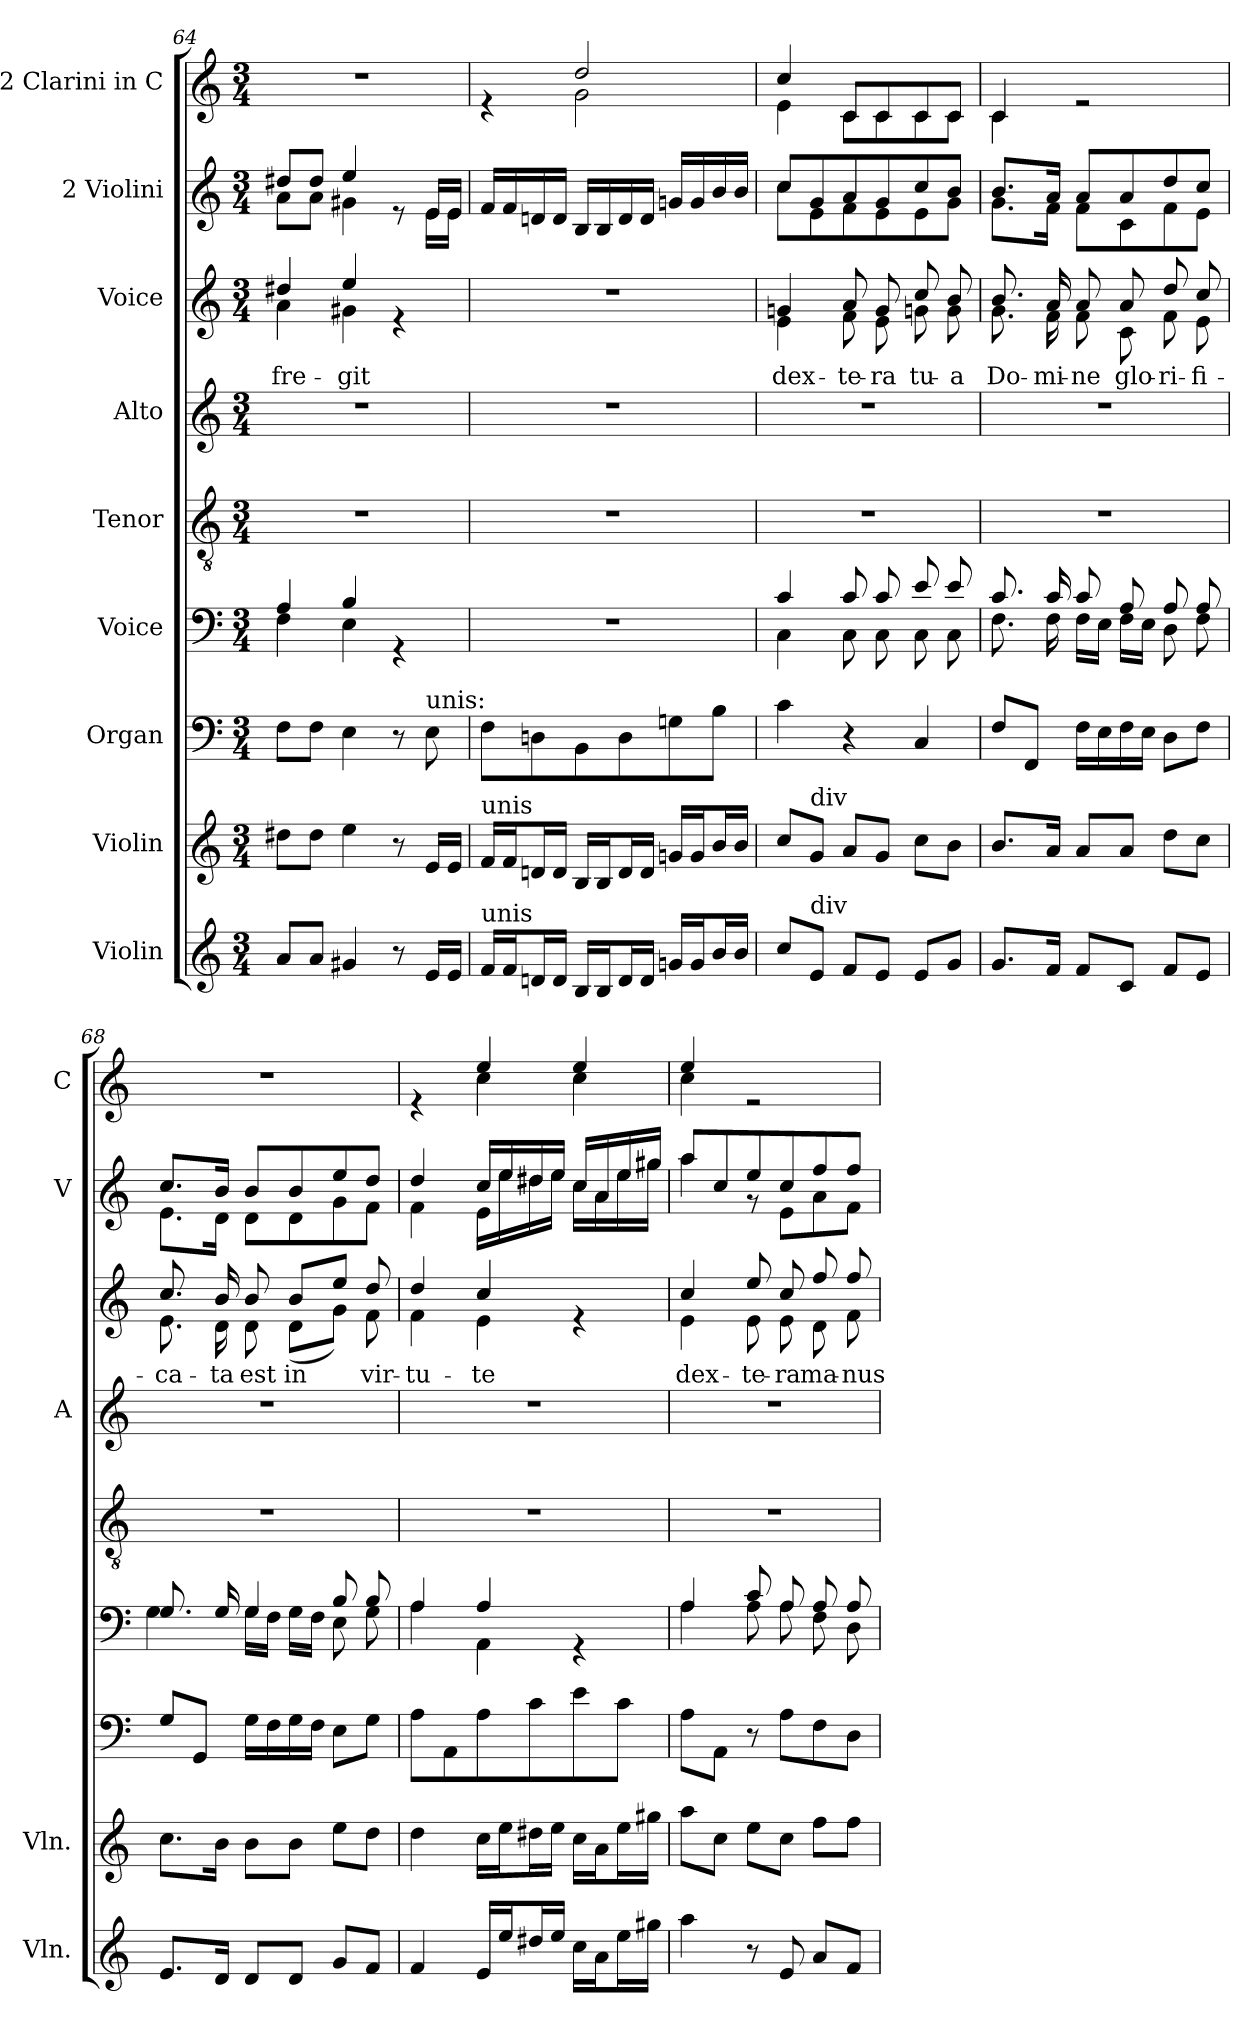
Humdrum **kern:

**kern	**kern	**kern	**kern	**kern	**kern	**kern	**text	**kern	**kern
*part9	*part8	*part7	*part6	*part5	*part4	*part3	*part3	*part2	*part1
*staff9	*staff8	*staff7	*staff6	*staff5	*staff4	*staff3	*staff3	*staff2	*staff1
*I"Violin	*I"Violin	*I"Organ	*I"Voice	*I"Tenor	*I"Alto	*I"Voice	*	*I"2 Violini	*I"2 Clarini in C
*I'Vln.	*I'Vln.	*	*	*	*I'A	*	*	*I'V	*I'C
*clefG2	*clefG2	*clefF4	*clefF4	*clefGv2	*clefG2	*clefG2	*	*clefG2	*clefG2
*k[]	*k[]	*k[]	*k[]	*k[]	*k[]	*k[]	*	*k[]	*k[]
*M3/4	*M3/4	*M3/4	*M3/4	*M3/4	*M3/4	*M3/4	*	*M3/4	*M3/4
=64	=64	=64	=64	=64	=64	=64	=64	=64	=64
*	*	*	*^	*	*	*^	*	*	*
!	!	!	!	!	!	!	!	!	!LO:LY:b	!	!
*	*	*	*	*	*	*	*	*	*	*^	*
8a/L	8dd#X\L	8F\L	4A/	4F\	2.r	2.r	4dd#X/	4a\	-fre-	8dd#X/L	8a\L	2.r
8a/J	8dd#\J	8F\J	.	.	.	.	.	.	.	8dd#/J	8a\J	.
!	!	!	!	!	!	!	!	!	!LO:LY:b	!	!	!
4g#X/	4ee\	4E\	4B/	4E\	.	.	4ee/	4g#X\	-git	4ee/	4g#X\	.
8r	8r	8r	4rGG	4ryy	.	.	4re	4ryy	.	8re	8ryy	.
!	!	!LO:TX:a:t=unis&colon;	!	!	!	!	!	!	!	!	!	!
16e/LL	16e/LL	8E\	.	.	.	.	.	.	.	16e/LL	16e\LL	.
16e/JJ	16e/JJ	.	.	.	.	.	.	.	.	16e/JJ	16e\JJ	.
*	*	*	*v	*v	*	*	*v	*v	*	*	*	*
=65	=65	=65	=65	=65	=65	=65	=65	=65	=65	=65
*	*	*	*	*	*	*	*	*	*	*^
!	!	!	!	!	!	!	!	!LO:TX:a:t=unis	!	!	!
!	!LO:TX:a:t=unis	!	!	!	!	!	!	!	!	!	!
!LO:TX:a:t=unis	!	!	!	!	!	!	!	!	!	!	!
*	*	*	*	*	*	*	*	*v	*v	*	*
16f/LL	16f/LL	8F\L	2.r	2.r	2.r	2.r	.	16f/LL	4re	4ryy
16f/J	16f/J	.	.	.	.	.	.	16f/	.	.
16dn/L	16dn/L	8Dn\	.	.	.	.	.	16dn/	.	.
16d/JJ	16d/JJ	.	.	.	.	.	.	16d/JJ	.	.
16B/LL	16B/LL	8BB\	.	.	.	.	.	16B/LL	2dd/	2g\
16B/J	16B/J	.	.	.	.	.	.	16B/	.	.
16d/L	16d/L	8D\	.	.	.	.	.	16d/	.	.
16d/JJ	16d/JJ	.	.	.	.	.	.	16d/JJ	.	.
16gn/LL	16gn/LL	8Gn\	.	.	.	.	.	16gn/LL	.	.
16g/J	16g/J	.	.	.	.	.	.	16g/	.	.
16b/L	16b/L	8B\J	.	.	.	.	.	16b/	.	.
16b/JJ	16b/JJ	.	.	.	.	.	.	16b/JJ	.	.
=66	=66	=66	=66	=66	=66	=66	=66	=66	=66	=66
*	*	*	*^	*	*	*^	*	*	*	*
!	!	!	!	!	!	!	!	!	!LO:LY:b	!	!	!
*	*	*	*	*	*	*	*	*	*	*^	*	*
8cc/L	8cc/L	4c\	4c/	4C\	2.r	2.r	4gn/	4e\	dex-	8cc/L	8cc\L	4cc/	4e\
!	!LO:TX:a:t=div	!	!	!	!	!	!	!	!	!	!	!	!
!LO:TX:a:t=div	!	!	!	!	!	!	!	!	!	!	!	!	!
8e/J	8g/J	.	.	.	.	.	.	.	.	8g/	8e\	.	.
!	!	!	!	!	!	!	!	!	!LO:LY:b	!	!	!	!
8f/L	8a/L	4r	8c/	8C\	.	.	8a/	8f\	-te-	8a/	8f\	8c/L	8c\L
!	!	!	!	!	!	!	!	!	!LO:LY:b	!	!	!	!
8e/J	8g/J	.	8c/	8C\	.	.	8g/	8e\	-ra	8g/	8e\	8c/	8c\
!	!	!	!	!	!	!	!	!	!LO:LY:b	!	!	!	!
8e/L	8cc\L	4C/	8e/	8C\	.	.	8cc/	8gn\	tu-	8cc/	8e\	8c/	8c\
!	!	!	!	!	!	!	!	!	!LO:LY:b	!	!	!	!
8g/J	8b\J	.	8e/	8C\	.	.	8b/	8g\	-a	8b/J	8g\J	8c/J	8c\J
=67	=67	=67	=67	=67	=67	=67	=67	=67	=67	=67	=67	=67	=67
!	!	!	!	!	!	!	!	!	!LO:LY:b	!	!	!	!
8.g/L	8.b/L	8F/L	8.c/	8.F\	2.r	2.r	8.b/	8.g\	Do-	8.b/L	8.g\L	4c/	4c\
.	.	8FF/J	.	.	.	.	.	.	.	.	.	.	.
!	!	!	!	!	!	!	!	!	!LO:LY:b	!	!	!	!
16f/Jk	16a/Jk	.	16c/	16F\	.	.	16a/	16f\	-mi-	16a/Jk	16f\Jk	.	.
!	!	!	!	!	!	!	!	!	!LO:LY:b	!	!	!	!
8f/L	8a/L	16F\LL	8c/	16F\LL	.	.	8a/	8f\	-ne	8a/L	8f\L	2re	2ryy
.	.	16E\	.	16E\JJ	.	.	.	.	.	.	.	.	.
!	!	!	!	!	!	!	!	!	!LO:LY:b	!	!	!	!
8c/J	8a/J	16F\	8A/	16F\LL	.	.	8a/	8c\	glo-	8a/	8c\	.	.
.	.	16E\JJ	.	16E\JJ	.	.	.	.	.	.	.	.	.
!	!	!	!	!	!	!	!	!	!LO:LY:b	!	!	!	!
8f/L	8dd\L	8D\L	8A/	8D\	.	.	8dd/	8f\	-ri-	8dd/	8f\	.	.
!	!	!	!	!	!	!	!	!	!LO:LY:b	!	!	!	!
8e/J	8cc\J	8F\J	8A/	8F\	.	.	8cc/	8e\	-fi-	8cc/J	8e\J	.	.
*	*	*	*	*	*	*	*	*	*	*	*	*v	*v
!!LO:LB:g=z
=68	=68	=68	=68	=68	=68	=68	=68	=68	=68	=68	=68	=68
!	!	!	!	!	!	!	!	!	!LO:LY:b	!	!	!
8.e/L	8.cc\L	8G/L	8.G/	4G\	2.r	2.r	8.cc/	8.e\	-ca-	8.cc/L	8.e\L	2.r
.	.	8GG/J	.	.	.	.	.	.	.	.	.	.
!	!	!	!	!	!	!	!	!	!LO:LY:b	!	!	!
16d/Jk	16b\Jk	.	16G/	.	.	.	16b/	16d\	-ta	16b/Jk	16d\Jk	.
!	!	!	!	!	!	!	!	!	!LO:LY:b	!	!	!
8d/L	8b\L	16G\LL	4G/	16G\LL	.	.	8b/	8d\	est	8b/L	8d\L	.
.	.	16F\	.	16F\JJ	.	.	.	.	.	.	.	.
!	!	!	!	!	!	!	!	!	!LO:LY:b	!	!	!
8d/J	8b\J	16G\	.	16G\LL	.	.	8b/L	(8d\L	in	8b/	8d\	.
.	.	16F\JJ	.	16F\JJ	.	.	.	.	.	.	.	.
8g/L	8ee\L	8E\L	8B/	8E\	.	.	8ee/J	8g\J)	.	8ee/	8g\	.
!	!	!	!	!	!	!	!	!	!LO:LY:b	!	!	!
8f/J	8dd\J	8G\J	8B/	8G\	.	.	8dd/	8f\	vir-	8dd/J	8f\J	.
=69	=69	=69	=69	=69	=69	=69	=69	=69	=69	=69	=69	=69
!	!	!	!	!	!	!	!	!	!LO:LY:b	!	!	!
*	*	*	*	*	*	*	*	*	*	*	*	*^
4f/	4dd\	8A\L	4A/	4A\	2.r	2.r	4dd/	4f\	-tu-	4dd/	4f\	4re	4ryy
.	.	8AA\	.	.	.	.	.	.	.	.	.	.	.
!	!	!	!	!	!	!	!	!	!LO:LY:b	!	!	!	!
16e/LL	16cc\LL	8A\	4A/	4AA\	.	.	4cc/	4e\	-te	16cc/LL	16e\LL	4ee/	4cc\
16ee/J	16ee\J	.	.	.	.	.	.	.	.	16ee/	16ee\	.	.
16dd#X/L	16dd#X\L	8c\	.	.	.	.	.	.	.	16dd#X/	16dd#\	.	.
16ee/JJ	16ee\JJ	.	.	.	.	.	.	.	.	16ee/JJ	16ee\JJ	.	.
16cc\LL	16cc\LL	8e\	4rGG	4ryy	.	.	4re	4ryy	.	16cc/LL	16cc\LL	4ee/	4cc\
16a\J	16a\J	.	.	.	.	.	.	.	.	16a/	16a\	.	.
16ee\L	16ee\L	8c\J	.	.	.	.	.	.	.	16ee/	16ee\	.	.
16gg#X\JJ	16gg#X\JJ	.	.	.	.	.	.	.	.	16gg#X/JJ	16gg#\JJ	.	.
=70	=70	=70	=70	=70	=70	=70	=70	=70	=70	=70	=70	=70	=70
!	!	!	!	!	!	!	!	!	!LO:LY:b	!	!	!	!
4aa\	8aa\L	8A\L	4A/	4A\	2.r	2.r	4cc/	4e\	dex-	8aa/L	4aa\	4ee/	4cc\
.	8cc\J	8AA\J	.	.	.	.	.	.	.	8cc/	.	.	.
!	!	!	!	!	!	!	!	!	!LO:LY:b	!	!	!	!
8r	8ee\L	8r	8c/	8A\	.	.	8ee/	8e\	-te-	8ee/	8r	2re	2ryy
!	!	!	!	!	!	!	!	!	!LO:LY:b	!	!	!	!
8e/	8cc\J	8A\L	8A/	8A\	.	.	8cc/	8e\	-ra	8cc/	8e\L	.	.
!	!	!	!	!	!	!	!	!	!LO:LY:b	!	!	!	!
8a/L	8ff\L	8F\	8A/	8F\	.	.	8ff/	8d\	ma-	8ff/	8a\	.	.
!	!	!	!	!	!	!	!	!	!LO:LY:b	!	!	!	!
8f/J	8ff\J	8D\J	8A/	8D\	.	.	8ff/	8f\	-nus	8ff/J	8f\J	.	.
*	*	*	*	*	*	*	*v	*v	*	*	*	*v	*v
*	*	*	*v	*v	*	*	*	*	*v	*v	*
=	=	=	=	=	=	=	=	=	=
*-	*-	*-	*-	*-	*-	*-	*-	*-	*-
